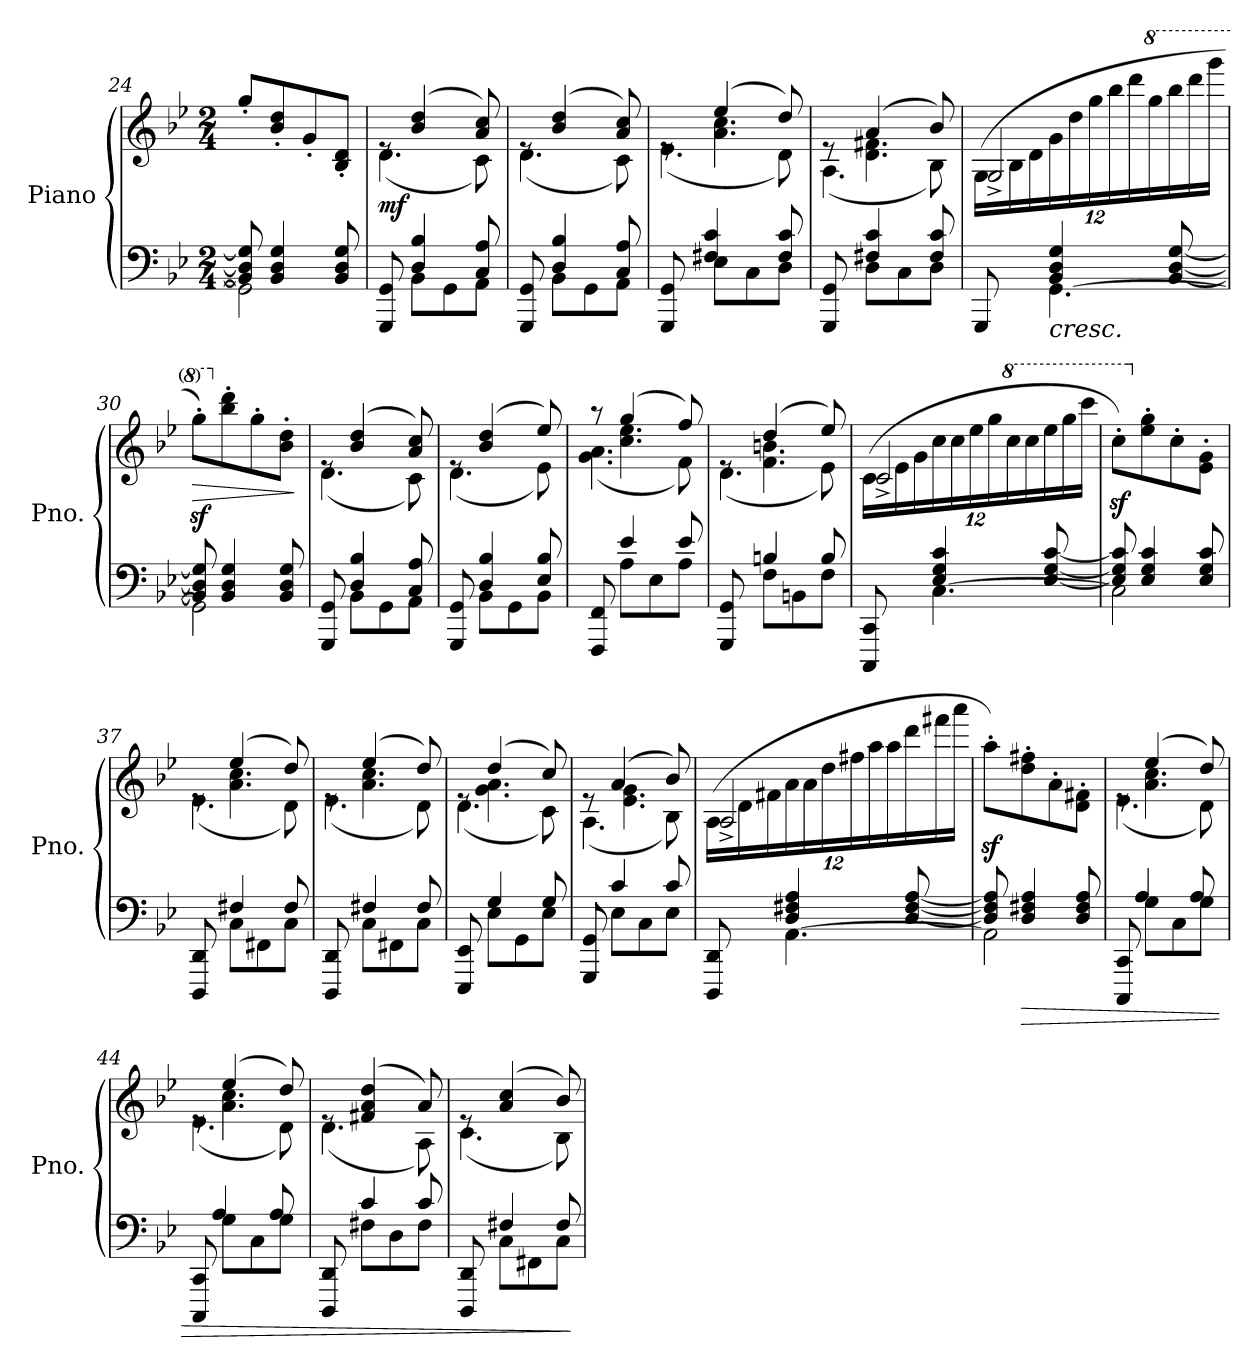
**kern	**kern	**dynam
*part1	*part1	*part1
*staff2	*staff1	*staff1/2
*I"Piano	*	*
*I'Pno.	*	*
!!LO:LB:g=z
*clefF4	*clefG2	*
*k[b-e-]	*k[b-e-]	*
*M2/4	*M2/4	*
=24	=24	=24
*^	*	*
2GG\]	8BB-/] 8D/] 8G/]	8gg'/L	.
.	4BB-/ 4D/ 4G/	8b-/' 8dd/'	.
.	.	8g'/	.
.	8BB-/ 8D/ 8G/	8B-/' 8d/'J	.
=25	=25	=25	=25
*	*	*^	*
!	!	!	!	!LO:DY:b
8GGG/ 8GG/	8ryy	8re	(<4.d\	mf
8BB-\L	4D/ 4B-/	(>4b-/ 4dd/	.	.
8GG\	.	.	.	.
8AA\J	8C/ 8A/	8a/ 8cc/)	8c\)	.
=26	=26	=26	=26	=26
8GGG/ 8GG/	8ryy	8re	(<4.d\	.
8BB-\L	4D/ 4B-/	(>4b-/ 4dd/	.	.
8GG\	.	.	.	.
8AA\J	8C/ 8A/	8a/ 8cc/)	8c\)	.
=27	=27	=27	=27	=27
*	*	*	*^	*
8GGG/ 8GG/	8ryy	8re	(<4.e-\	8ryy	.
8E-\L	4F#X/ 4c/	4.a\ 4.cc\	.	(<4ee-/	.
8C\	.	.	.	.	.
8D\J	8F#/ 8c/	.	8d\)	8dd/)	.
=28	=28	=28	=28	=28	=28
8GGG/ 8GG/	8ryy	8re	(<4.A\	8ryy	.
8D\L	4F#X/ 4c/	(>4a/	.	4.d\ 4.f#X\	.
8C\	.	.	.	.	.
8D\J	8F#/ 8c/	8b-/)	8B-\)	.	.
*	*	*v	*v	*v	*
=29	=29	=29	=29
*	*	*Xbrackettup	*
*	*	*^	*
8GGG/	8ryy	(>24G\LL	2G^/	.
.	.	24B-\	.	.
.	.	24d\	.	.
!	!	!	!	!LO:HP:b=2
[4.GG\	4BB-/ 4D/ 4G/	24g\	.	<
.	.	24dd\	.	.
.	.	24gg\	.	.
.	.	24bb-\	.	.
.	.	24ddd\	.	.
*	*	*8va	*	*
.	.	24ggg\	.	.
.	[8BB-/ [8D/ [8G/	24bbb-\	.	.
.	.	24dddd\	.	.
.	.	24gggg\JJ	.	.
*	*	*v	*v	*
=30	=30	=30	=30
!	!	!	!LO:HP:b
2GG\]	8BB-/] 8D/] 8G/]	8gggz<'\L)	>
*	*	*X8va	*
.	4BB-/ 4D/ 4G/	8bb-\' 8ddd\'	.
.	.	8gg'\	.
.	8BB-/ 8D/ 8G/	8b-\' 8dd\'J	.
*v	*v	*	*
.	.	] [
!!LO:PB:g=z
=31	=31	=31
*^	*^	*
8GGG/ 8GG/	8ryy	8re	(<4.d\	.
8BB-\L	4D/ 4B-/	(>4b-/ 4dd/	.	.
8GG\	.	.	.	.
8AA\J	8C/ 8A/	8a/ 8cc/)	8c\)	.
=32	=32	=32	=32	=32
8GGG/ 8GG/	8ryy	8re	(<4.d\	.
8BB-\L	4D/ 4B-/	(>4b-/ 4dd/	.	.
8GG\	.	.	.	.
8BB-\J	8E-/ 8B-/	8ee-/)	8e-\)	.
=33	=33	=33	=33	=33
*	*	*	*^	*
8FFF/ 8FF/	8ryy	8r	(<4.g\ 4.a\	8ryy	.
8A\L	4e-/	(>4gg/	.	4.cc\ 4.ee-\	.
8E-\	.	.	.	.	.
8A\J	8e-/	8ff/)	8f\)	.	.
=34	=34	=34	=34	=34	=34
8GGG/ 8GG/	8ryy	8re	(<4.d\	8ryy	.
8F\L	4Bn/	(>4dd/	.	4.f\ 4.bn\	.
8BBn\	.	.	.	.	.
8F\J	8B/	8ee-/)	8e-\)	.	.
*	*	*	*v	*v	*
=35	=35	=35	=35	=35
8CCC/ 8CC/	8ryy	(>24c\LL	2c^/	.
.	.	24e-\	.	.
.	.	24g\	.	.
[4.C\	4E-/ 4G/ 4c/	24cc\	.	.
.	.	24cc\	.	.
.	.	24ee-\	.	.
.	.	24gg\	.	.
*	*	*8va	*	*
.	.	24ccc\	.	.
.	.	24ccc\	.	.
.	[8E-/ [8G/ [8c/	24eee-\	.	.
.	.	24ggg\	.	.
.	.	24cccc\JJ	.	.
*	*	*v	*v	*
=36	=36	=36	=36
2C\]	8E-/] 8G/] 8c/]	8cccz<'\L)	.
*	*	*X8va	*
.	4E-/ 4G/ 4c/	8ee-\' 8gg\'	.
.	.	8cc'\	.
.	8E-/ 8G/ 8c/	8e-\' 8g\'J	.
=37	=37	=37	=37
*	*	*^	*
*	*	*	*^	*
8DDD/ 8DD/	8ryy	8re	(<4.e-\	8ryy	.
8C\L	4F#X/	(>4ee-/	.	4.a\ 4.cc\	.
8FF#X\	.	.	.	.	.
8C\J	8F#/	8dd/)	8d\)	.	.
!!LO:LB:g=z	!!	!!
=38	=38	=38	=38	=38	=38
8DDD/ 8DD/	8ryy	8re	(<4.e-\	8ryy	.
8C\L	4F#X/	(>4ee-/	.	4.a\ 4.cc\	.
8FF#X\	.	.	.	.	.
8C\J	8F#/	8dd/)	8d\)	.	.
=39	=39	=39	=39	=39	=39
8EEE-/ 8EE-/	8ryy	8re	(<4.d\	8ryy	.
8E-\L	4G/	(>4dd/	.	4.g\ 4.a\	.
8GG\	.	.	.	.	.
8E-\J	8G/	8cc/)	8c\)	.	.
=40	=40	=40	=40	=40	=40
8GGG/ 8GG/	8ryy	8re	(<4.A\	8ryy	.
8E-\L	4c/	(>4a/	.	4.e-\ 4.g\	.
8C\	.	.	.	.	.
8E-\J	8c/	8b-/)	8B-\)	.	.
*	*	*	*v	*v	*
=41	=41	=41	=41	=41
8DDD/ 8DD/	8ryy	(>24A\LL	2A^/	.
.	.	24d\	.	.
.	.	24f#X\	.	.
[4.AA\	4D/ 4F#X/ 4A/	24a\	.	.
.	.	24a\	.	.
.	.	24dd\	.	.
.	.	24ff#X\	.	.
.	.	24aa\	.	.
.	.	24aa\	.	.
.	[8D/ [8F#/ [8A/	24ddd\	.	.
.	.	24fff#X\	.	.
.	.	24aaa\JJ	.	.
*	*	*v	*v	*
=42	=42	=42	=42
2AA\]	8D/] 8F#/] 8A/]	8aaz<'\L)	.
!	!	!	!LO:HP:b=2
.	4D/ 4F#X/ 4A/	8dd\' 8ff#X\'	>
.	.	8a'\	.
.	8D/ 8F#/ 8A/	8d\' 8f#X\'J	.
=43	=43	=43	=43
*	*	*^	*
*	*	*	*^	*
8CCC/ 8CC/	8ryy	8re	(<4.e-\	8ryy	.
8G\L	4A/	(>4ee-/	.	4.a\ 4.cc\	.
8C\	.	.	.	.	.
8G\J	8A/	8dd/)	8d\)	.	.
=44	=44	=44	=44	=44	=44
8CCC/ 8CC/	8ryy	8re	(<4.e-\	8ryy	.
8G\L	4A/	(>4ee-/	.	4.a\ 4.cc\	.
8C\	.	.	.	.	.
8G\J	8A/	8dd/)	8d\)	.	.
*	*	*	*v	*v	*
!!LO:LB:g=z
=45	=45	=45	=45	=45
8DDD/ 8DD/	8ryy	8re	(<4.d\	.
8F#X\L	4c/	(>4f#X/ 4a/ 4dd/	.	.
8D\	.	.	.	.
8F#\J	8c/	8a/)	8A\)	.
=46	=46	=46	=46	=46
8DDD/ 8DD/	8ryy	8re	(<4.c\	.
8C\L	4F#X/	(>4a/ 4cc/	.	.
8FF#X\	.	.	.	.
8C\J	8F#/	8b-/)	8B-\)	.
*v	*v	*	*	*
*	*v	*v	*
.	.	]
=	=	=
*-	*-	*-
